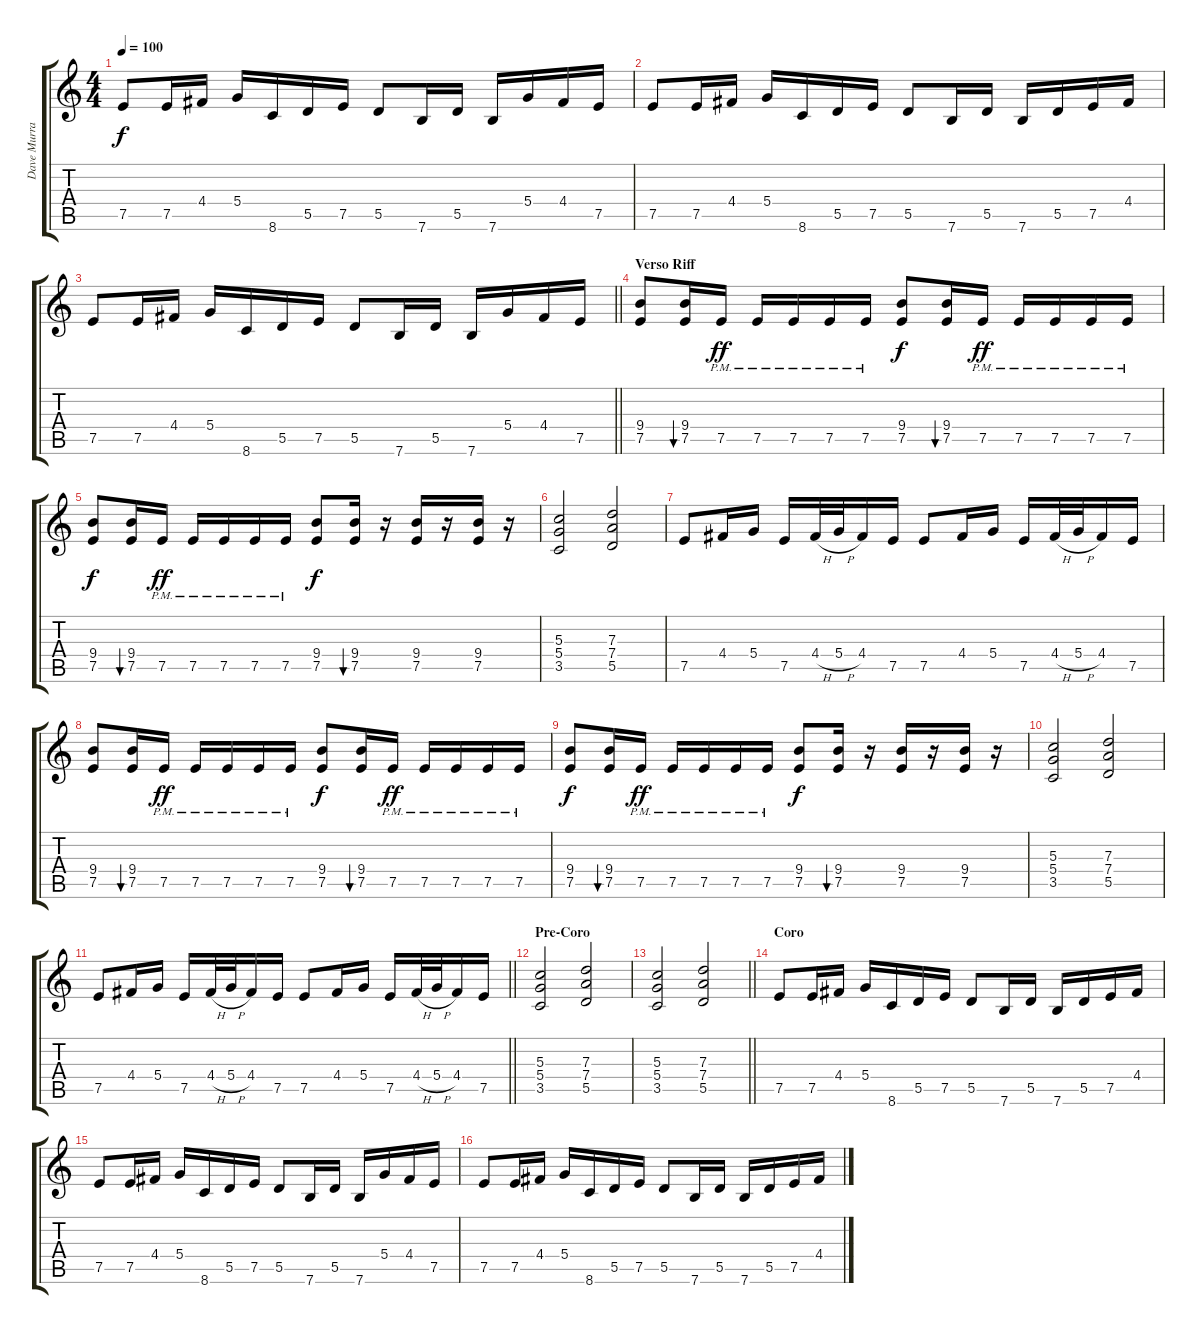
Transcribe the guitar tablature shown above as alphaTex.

\track ("Dave Murray" "Dave Murra") {instrument overdrivenguitar}
\staff {score tabs}
\tuning (E4 B3 G3 D3 A2 E2) {hide}
\ts (4 4)
\tempo 100
\clef g2
\ks c
7.5.8{dy f} 7.5.16 4.4.16 5.4.16 8.6.16 5.5.16 7.5.16 5.5.8 7.6.16 5.5.16 7.6.16 5.4.16 4.4.16 7.5.16 |
7.5.8 7.5.16 4.4.16 5.4.16 8.6.16 5.5.16 7.5.16 5.5.8 7.6.16 5.5.16 7.6.16 5.5.16 7.5.16 4.4.16 |
\barLineRight lightlight
7.5.8 7.5.16 4.4.16 5.4.16 8.6.16 5.5.16 7.5.16 5.5.8 7.6.16 5.5.16 7.6.16 5.4.16 4.4.16 7.5.16 |
\section ("" "Verso Riff")
(9.4 7.5).8 (9.4 7.5).16{bu 60} 7.5{pm}.16{dy ff} 7.5{pm}.16 7.5{pm}.16 7.5{pm}.16 7.5{pm}.16 (9.4 7.5).8{dy f} (9.4 7.5).16{bu 60} 7.5{pm}.16{dy ff} 7.5{pm}.16 7.5{pm}.16 7.5{pm}.16 7.5{pm}.16 |
(9.4 7.5).8{dy f} (9.4 7.5).16{bu 60} 7.5{pm}.16{dy ff} 7.5{pm}.16 7.5{pm}.16 7.5{pm}.16 7.5{pm}.16 (9.4 7.5).8{dy f} (9.4 7.5).16{bu 60} r.16 (9.4 7.5).16 r.16 (9.4 7.5).16 r.16 |
(5.3 5.4 3.5).2 (7.3 7.4 5.5).2 |
7.5.8 4.4.16 5.4.16 7.5.16 4.4{h}.32 5.4{h}.32 4.4.16 7.5.16 7.5.8 4.4.16 5.4.16 7.5.16 4.4{h}.32 5.4{h}.32 4.4.16 7.5.16 |
(9.4 7.5).8 (9.4 7.5).16{bu 60} 7.5{pm}.16{dy ff} 7.5{pm}.16 7.5{pm}.16 7.5{pm}.16 7.5{pm}.16 (9.4 7.5).8{dy f} (9.4 7.5).16{bu 60} 7.5{pm}.16{dy ff} 7.5{pm}.16 7.5{pm}.16 7.5{pm}.16 7.5{pm}.16 |
(9.4 7.5).8{dy f} (9.4 7.5).16{bu 60} 7.5{pm}.16{dy ff} 7.5{pm}.16 7.5{pm}.16 7.5{pm}.16 7.5{pm}.16 (9.4 7.5).8{dy f} (9.4 7.5).16{bu 60} r.16 (9.4 7.5).16 r.16 (9.4 7.5).16 r.16 |
(5.3 5.4 3.5).2 (7.3 7.4 5.5).2 |
\barLineRight lightlight
7.5.8 4.4.16 5.4.16 7.5.16 4.4{h}.32 5.4{h}.32 4.4.16 7.5.16 7.5.8 4.4.16 5.4.16 7.5.16 4.4{h}.32 5.4{h}.32 4.4.16 7.5.16 |
\section ("" "Pre-Coro")
(5.3 5.4 3.5).2 (7.3 7.4 5.5).2 |
\barLineRight lightlight
(5.3 5.4 3.5).2 (7.3 7.4 5.5).2 |
\section ("" "Coro")
7.5.8 7.5.16 4.4.16 5.4.16 8.6.16 5.5.16 7.5.16 5.5.8 7.6.16 5.5.16 7.6.16 5.5.16 7.5.16 4.4.16 |
7.5.8 7.5.16 4.4.16 5.4.16 8.6.16 5.5.16 7.5.16 5.5.8 7.6.16 5.5.16 7.6.16 5.4.16 4.4.16 7.5.16 |
7.5.8 7.5.16 4.4.16 5.4.16 8.6.16 5.5.16 7.5.16 5.5.8 7.6.16 5.5.16 7.6.16 5.5.16 7.5.16 4.4.16
